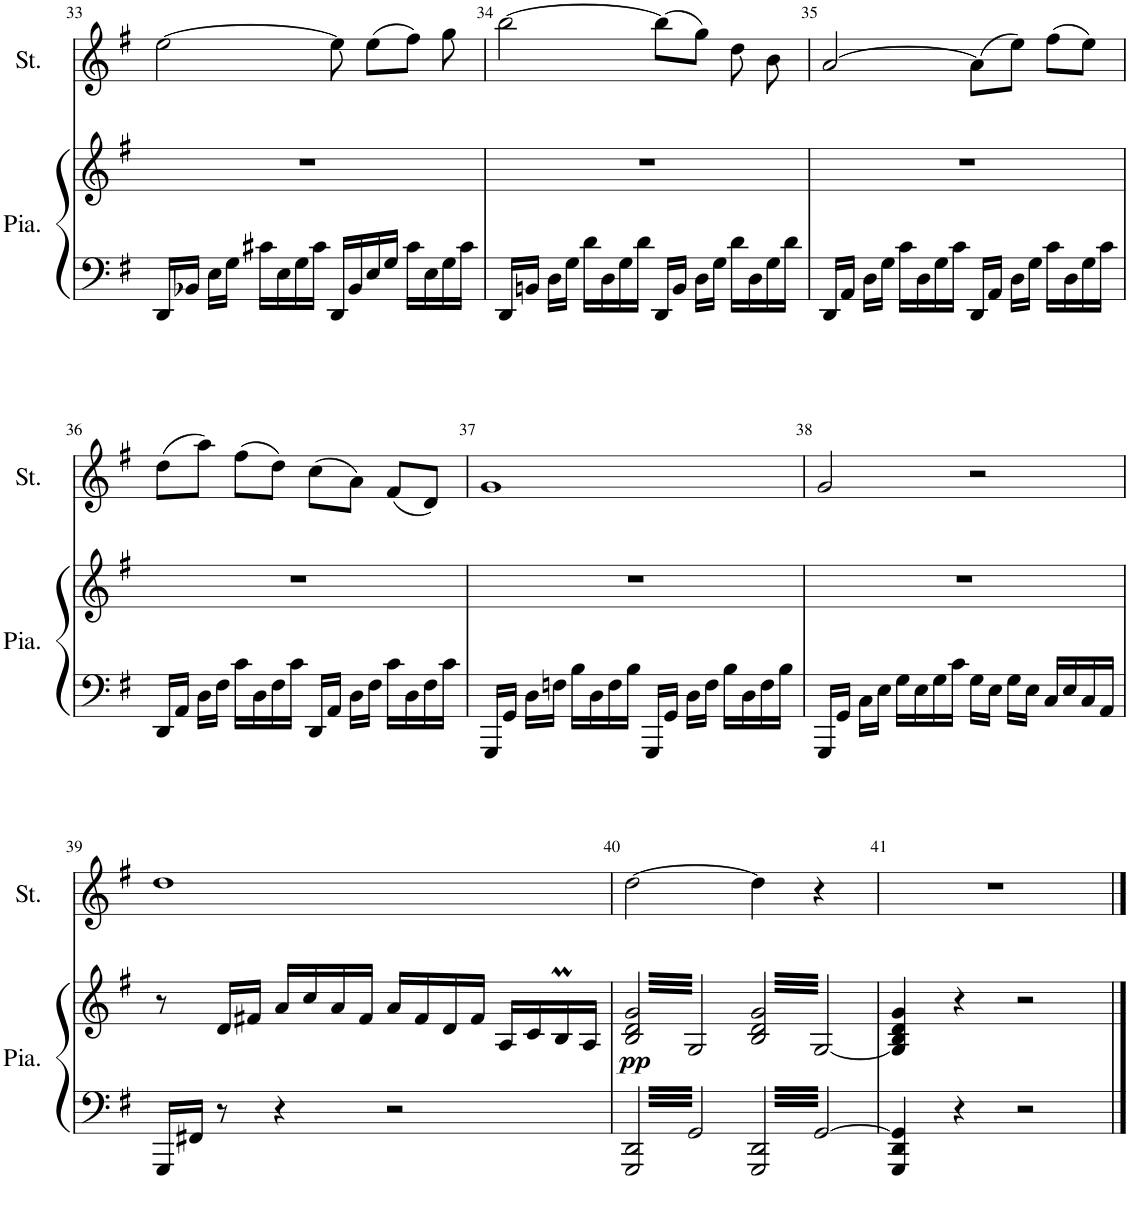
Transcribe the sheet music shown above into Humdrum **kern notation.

**kern	**kern	**dynam	**kern
*part2	*part2	*part2	*part1
*staff3	*staff2	*staff2/3	*staff1
*I"Piano	*	*	*I"Cordes
*I'Pia.	*	*	*
!!LO:PB:g=z
*clefF4	*clefG2	*	*clefG2
*k[f#]	*k[f#]	*	*k[f#]
*M4/4	*M4/4	*	*M4/4
*met(c)	*met(c)	*	*met(c)
=33	=33	=33	=33
16DD/LL	1r	.	[2ee\
16BB-X/JJ	.	.	.
16E\LL	.	.	.
16G\JJ	.	.	.
16c#X\LL	.	.	.
16E\	.	.	.
16G\	.	.	.
16c#\JJ	.	.	.
16DD/LL	.	.	8ee\]
16BB-/	.	.	.
16E/	.	.	(8ee\L
16G/JJ	.	.	.
16c#\LL	.	.	8ff#\J)
16E\	.	.	.
16G\	.	.	8gg\
16c#\JJ	.	.	.
=34	=34	=34	=34
16DD/LL	1r	.	[2bb\
16BBn/JJ	.	.	.
16D\LL	.	.	.
16G\JJ	.	.	.
16d\LL	.	.	.
16D\	.	.	.
16G\	.	.	.
16d\JJ	.	.	.
16DD/LL	.	.	(8bb\L]
16BB/JJ	.	.	.
16D\LL	.	.	8gg\J)
16G\JJ	.	.	.
16d\LL	.	.	8dd\
16D\	.	.	.
16G\	.	.	8b\
16d\JJ	.	.	.
=35	=35	=35	=35
16DD/LL	1r	.	[2a/
16AA/JJ	.	.	.
16D\LL	.	.	.
16G\JJ	.	.	.
16c\LL	.	.	.
16D\	.	.	.
16G\	.	.	.
16c\JJ	.	.	.
16DD/LL	.	.	(8a\L]
16AA/JJ	.	.	.
16D\LL	.	.	8ee\J)
16G\JJ	.	.	.
16c\LL	.	.	(8ff#\L
16D\	.	.	.
16G\	.	.	8ee\J)
16c\JJ	.	.	.
!!LO:LB:g=z
=36	=36	=36	=36
16DD/LL	1r	.	(8dd\L
16AA/JJ	.	.	.
16D\LL	.	.	8aa\J)
16F#\JJ	.	.	.
16c\LL	.	.	(8ff#\L
16D\	.	.	.
16F#\	.	.	8dd\J)
16c\JJ	.	.	.
16DD/LL	.	.	(8cc\L
16AA/JJ	.	.	.
16D\LL	.	.	8a\J)
16F#\JJ	.	.	.
16c\LL	.	.	(8f#/L
16D\	.	.	.
16F#\	.	.	8d/J)
16c\JJ	.	.	.
=37	=37	=37	=37
16GGG/LL	1r	.	1g
16GG/JJ	.	.	.
16D\LL	.	.	.
16Fn\JJ	.	.	.
16B\LL	.	.	.
16D\	.	.	.
16F\	.	.	.
16B\JJ	.	.	.
16GGG/LL	.	.	.
16GG/JJ	.	.	.
16D\LL	.	.	.
16F\JJ	.	.	.
16B\LL	.	.	.
16D\	.	.	.
16F\	.	.	.
16B\JJ	.	.	.
=38	=38	=38	=38
16GGG/LL	1r	.	2g/
16GG/JJ	.	.	.
16C\LL	.	.	.
16E\JJ	.	.	.
16G\LL	.	.	.
16E\	.	.	.
16G\	.	.	.
16c\JJ	.	.	.
16G\LL	.	.	2r
16E\JJ	.	.	.
16G\LL	.	.	.
16E\JJ	.	.	.
16C/LL	.	.	.
16E/	.	.	.
16C/	.	.	.
16AA/JJ	.	.	.
!!LO:LB:g=z
=39	=39	=39	=39
16GGG/LL	8r	.	1dd
16FF#X/JJ	.	.	.
8r	16d/LL	.	.
.	16f#X/JJ	.	.
4r	16a/LL	.	.
.	16cc/	.	.
.	16a/	.	.
.	16f#/JJ	.	.
2r	16a/LL	.	.
.	16f#/	.	.
.	16d/	.	.
.	16f#/JJ	.	.
.	16A/LL	.	.
.	16c/	.	.
.	16Bm/	.	.
.	16A/JJ	.	.
=40	=40	=40	=40
!	!	!LO:DY:b	!
*	*tremolo	*	*
6.GGG/ 6.DD/	64B/ 64d/ 64g/LLLL	pp	[2dd\
.	64G/	.	.
.	64B/ 64d/ 64g/	.	.
.	64G/	.	.
.	64B/ 64d/ 64g/	.	.
.	64G/	.	.
.	64B/ 64d/ 64g/	.	.
.	64G/	.	.
.	64B/ 64d/ 64g/	.	.
.	64G/	.	.
.	64B/ 64d/ 64g/	.	.
.	64G/	.	.
.	64B/ 64d/ 64g/	.	.
.	64G/	.	.
.	64B/ 64d/ 64g/	.	.
.	64G/	.	.
6.GG/	64B/ 64d/ 64g/	.	.
.	64G/	.	.
.	64B/ 64d/ 64g/	.	.
.	64G/	.	.
.	64B/ 64d/ 64g/	.	.
.	64G/	.	.
.	64B/ 64d/ 64g/	.	.
.	64G/	.	.
.	64B/ 64d/ 64g/	.	.
.	64G/	.	.
.	64B/ 64d/ 64g/	.	.
.	64G/	.	.
.	64B/ 64d/ 64g/	.	.
.	64G/	.	.
.	64B/ 64d/ 64g/	.	.
.	64G/JJJJ	.	.
6.GGG/ 6.DD/	64B/ 64d/ 64g/LLLL	.	4dd\]
.	[64G/	.	.
.	64B/ 64d/ 64g/	.	.
.	[64G/	.	.
.	64B/ 64d/ 64g/	.	.
.	[64G/	.	.
.	64B/ 64d/ 64g/	.	.
.	[64G/	.	.
.	64B/ 64d/ 64g/	.	.
.	[64G/	.	.
.	64B/ 64d/ 64g/	.	.
.	[64G/	.	.
.	64B/ 64d/ 64g/	.	.
.	[64G/	.	.
.	64B/ 64d/ 64g/	.	.
.	[64G/	.	.
[>6.GG/	64B/ 64d/ 64g/	.	4r
.	[64G/	.	.
.	64B/ 64d/ 64g/	.	.
.	[64G/	.	.
.	64B/ 64d/ 64g/	.	.
.	[64G/	.	.
.	64B/ 64d/ 64g/	.	.
.	[64G/	.	.
.	64B/ 64d/ 64g/	.	.
.	[64G/	.	.
.	64B/ 64d/ 64g/	.	.
.	[64G/	.	.
.	64B/ 64d/ 64g/	.	.
.	[64G/	.	.
.	64B/ 64d/ 64g/	.	.
.	64G/JJJJ	.	.
*	*Xtremolo	*	*
=41	=41	=41	=41
4GGG/ 4DD/ 4GG/]	4G/] 4B/ 4d/ 4g/	.	1r
.	.	.	.
.	.	.	.
.	.	.	.
.	.	.	.
.	.	.	.
.	.	.	.
.	.	.	.
.	.	.	.
.	.	.	.
.	.	.	.
.	.	.	.
.	.	.	.
.	.	.	.
.	.	.	.
.	.	.	.
4r	4r	.	.
2r	2r	.	.
==	==	==	==
*-	*-	*-	*-
